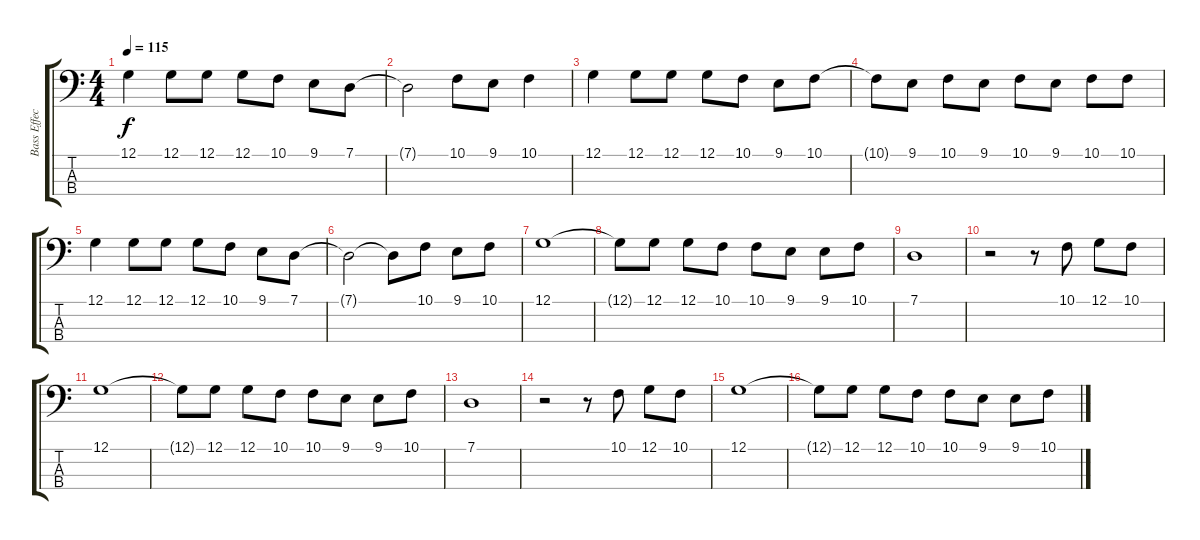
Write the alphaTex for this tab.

\track ("Bass Effect 2" "Bass Effec") {instrument lead5charang}
\staff {score tabs}
\tuning (G2 D2 A1 E1) {hide}
\ts (4 4)
\tempo 115
\clef f4
\ks c
12.1.4{dy f} 12.1.8 12.1.8 12.1.8 10.1.8 9.1.8 7.1.8 |
7.1{t}.2 10.1.8 9.1.8 10.1.4 |
12.1.4 12.1.8 12.1.8 12.1.8 10.1.8 9.1.8 10.1.8 |
10.1{t}.8 9.1.8 10.1.8 9.1.8 10.1.8 9.1.8 10.1.8 10.1.8 |
12.1.4 12.1.8 12.1.8 12.1.8 10.1.8 9.1.8 7.1.8 |
7.1{t}.2 7.1{t}.8 10.1.8 9.1.8 10.1.8 |
12.1.1 |
12.1{t}.8 12.1.8 12.1.8 10.1.8 10.1.8 9.1.8 9.1.8 10.1.8 |
7.1.1 |
r.2 r.8 10.1.8 12.1.8 10.1.8 |
12.1.1 |
12.1{t}.8 12.1.8 12.1.8 10.1.8 10.1.8 9.1.8 9.1.8 10.1.8 |
7.1.1 |
r.2 r.8 10.1.8 12.1.8 10.1.8 |
12.1.1 |
12.1{t}.8 12.1.8 12.1.8 10.1.8 10.1.8 9.1.8 9.1.8 10.1.8
